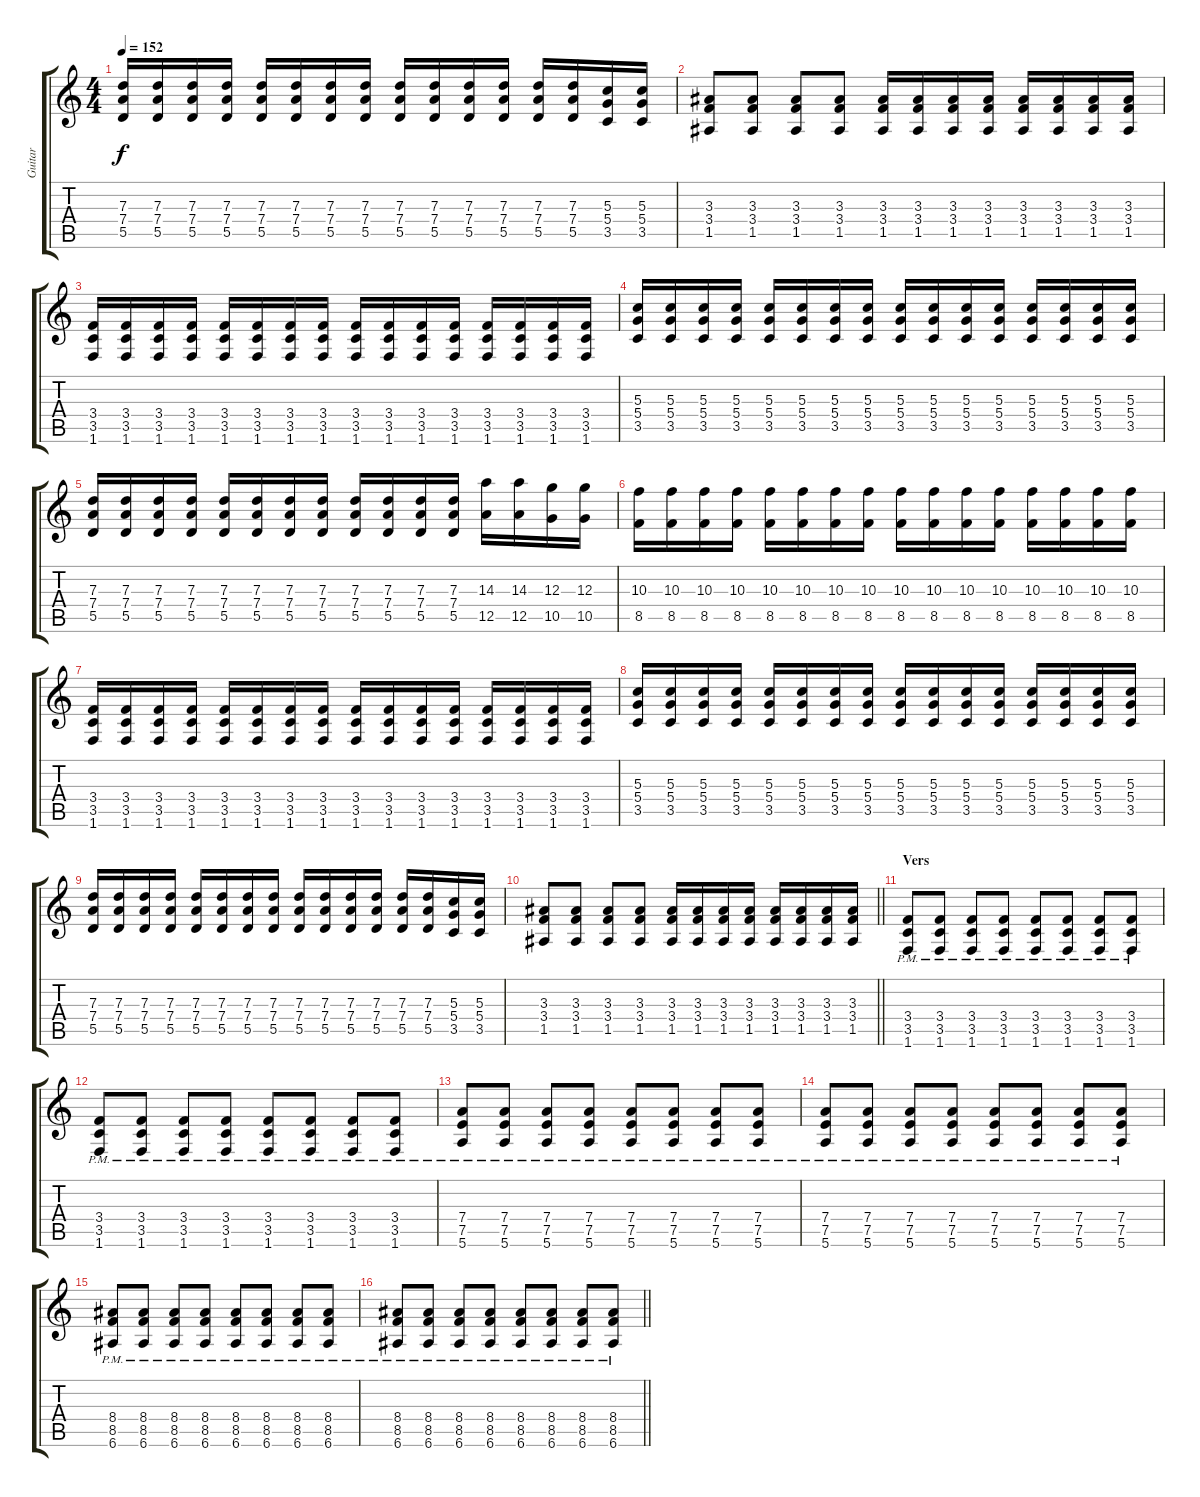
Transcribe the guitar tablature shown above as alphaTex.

\track ("Guitar" "Guitar") {instrument distortionguitar}
\staff {score tabs}
\tuning (E4 B3 G3 D3 A2 E2) {hide}
\ts (4 4)
\tempo 152
\clef g2
\ks c
(7.3 7.4 5.5).16{dy f} (7.3 7.4 5.5).16 (7.3 7.4 5.5).16 (7.3 7.4 5.5).16 (7.3 7.4 5.5).16 (7.3 7.4 5.5).16 (7.3 7.4 5.5).16 (7.3 7.4 5.5).16 (7.3 7.4 5.5).16 (7.3 7.4 5.5).16 (7.3 7.4 5.5).16 (7.3 7.4 5.5).16 (7.3 7.4 5.5).16 (7.3 7.4 5.5).16 (5.3 5.4 3.5).16 (5.3 5.4 3.5).16 |
(3.3 3.4 1.5).8 (3.3 3.4 1.5).8 (3.3 3.4 1.5).8 (3.3 3.4 1.5).8 (3.3 3.4 1.5).16 (3.3 3.4 1.5).16 (3.3 3.4 1.5).16 (3.3 3.4 1.5).16 (3.3 3.4 1.5).16 (3.3 3.4 1.5).16 (3.3 3.4 1.5).16 (3.3 3.4 1.5).16 |
(3.4 3.5 1.6).16 (3.4 3.5 1.6).16 (3.4 3.5 1.6).16 (3.4 3.5 1.6).16 (3.4 3.5 1.6).16 (3.4 3.5 1.6).16 (3.4 3.5 1.6).16 (3.4 3.5 1.6).16 (3.4 3.5 1.6).16 (3.4 3.5 1.6).16 (3.4 3.5 1.6).16 (3.4 3.5 1.6).16 (3.4 3.5 1.6).16 (3.4 3.5 1.6).16 (3.4 3.5 1.6).16 (3.4 3.5 1.6).16 |
(5.3 5.4 3.5).16 (5.3 5.4 3.5).16 (5.3 5.4 3.5).16 (5.3 5.4 3.5).16 (5.3 5.4 3.5).16 (5.3 5.4 3.5).16 (5.3 5.4 3.5).16 (5.3 5.4 3.5).16 (5.3 5.4 3.5).16 (5.3 5.4 3.5).16 (5.3 5.4 3.5).16 (5.3 5.4 3.5).16 (5.3 5.4 3.5).16 (5.3 5.4 3.5).16 (5.3 5.4 3.5).16 (5.3 5.4 3.5).16 |
(7.3 7.4 5.5).16 (7.3 7.4 5.5).16 (7.3 7.4 5.5).16 (7.3 7.4 5.5).16 (7.3 7.4 5.5).16 (7.3 7.4 5.5).16 (7.3 7.4 5.5).16 (7.3 7.4 5.5).16 (7.3 7.4 5.5).16 (7.3 7.4 5.5).16 (7.3 7.4 5.5).16 (7.3 7.4 5.5).16 (14.3 12.5).16 (14.3 12.5).16 (12.3 10.5).16 (12.3 10.5).16 |
(10.3 8.5).16 (10.3 8.5).16 (10.3 8.5).16 (10.3 8.5).16 (10.3 8.5).16 (10.3 8.5).16 (10.3 8.5).16 (10.3 8.5).16 (10.3 8.5).16 (10.3 8.5).16 (10.3 8.5).16 (10.3 8.5).16 (10.3 8.5).16 (10.3 8.5).16 (10.3 8.5).16 (10.3 8.5).16 |
(3.4 3.5 1.6).16 (3.4 3.5 1.6).16 (3.4 3.5 1.6).16 (3.4 3.5 1.6).16 (3.4 3.5 1.6).16 (3.4 3.5 1.6).16 (3.4 3.5 1.6).16 (3.4 3.5 1.6).16 (3.4 3.5 1.6).16 (3.4 3.5 1.6).16 (3.4 3.5 1.6).16 (3.4 3.5 1.6).16 (3.4 3.5 1.6).16 (3.4 3.5 1.6).16 (3.4 3.5 1.6).16 (3.4 3.5 1.6).16 |
(5.3 5.4 3.5).16 (5.3 5.4 3.5).16 (5.3 5.4 3.5).16 (5.3 5.4 3.5).16 (5.3 5.4 3.5).16 (5.3 5.4 3.5).16 (5.3 5.4 3.5).16 (5.3 5.4 3.5).16 (5.3 5.4 3.5).16 (5.3 5.4 3.5).16 (5.3 5.4 3.5).16 (5.3 5.4 3.5).16 (5.3 5.4 3.5).16 (5.3 5.4 3.5).16 (5.3 5.4 3.5).16 (5.3 5.4 3.5).16 |
(7.3 7.4 5.5).16 (7.3 7.4 5.5).16 (7.3 7.4 5.5).16 (7.3 7.4 5.5).16 (7.3 7.4 5.5).16 (7.3 7.4 5.5).16 (7.3 7.4 5.5).16 (7.3 7.4 5.5).16 (7.3 7.4 5.5).16 (7.3 7.4 5.5).16 (7.3 7.4 5.5).16 (7.3 7.4 5.5).16 (7.3 7.4 5.5).16 (7.3 7.4 5.5).16 (5.3 5.4 3.5).16 (5.3 5.4 3.5).16 |
\barLineRight lightlight
(3.3 3.4 1.5).8 (3.3 3.4 1.5).8 (3.3 3.4 1.5).8 (3.3 3.4 1.5).8 (3.3 3.4 1.5).16 (3.3 3.4 1.5).16 (3.3 3.4 1.5).16 (3.3 3.4 1.5).16 (3.3 3.4 1.5).16 (3.3 3.4 1.5).16 (3.3 3.4 1.5).16 (3.3 3.4 1.5).16 |
\section ("" "Vers")
(3.4{pm} 3.5{pm} 1.6{pm}).8 (3.4{pm} 3.5{pm} 1.6{pm}).8 (3.4{pm} 3.5{pm} 1.6{pm}).8 (3.4{pm} 3.5{pm} 1.6{pm}).8 (3.4{pm} 3.5{pm} 1.6{pm}).8 (3.4{pm} 3.5{pm} 1.6{pm}).8 (3.4{pm} 3.5{pm} 1.6{pm}).8 (3.4{pm} 3.5{pm} 1.6{pm}).8 |
(3.4{pm} 3.5{pm} 1.6{pm}).8 (3.4{pm} 3.5{pm} 1.6{pm}).8 (3.4{pm} 3.5{pm} 1.6{pm}).8 (3.4{pm} 3.5{pm} 1.6{pm}).8 (3.4{pm} 3.5{pm} 1.6{pm}).8 (3.4{pm} 3.5{pm} 1.6{pm}).8 (3.4{pm} 3.5{pm} 1.6{pm}).8 (3.4{pm} 3.5{pm} 1.6{pm}).8 |
(7.4{pm} 7.5{pm} 5.6{pm}).8 (7.4{pm} 7.5{pm} 5.6{pm}).8 (7.4{pm} 7.5{pm} 5.6{pm}).8 (7.4{pm} 7.5{pm} 5.6{pm}).8 (7.4{pm} 7.5{pm} 5.6{pm}).8 (7.4{pm} 7.5{pm} 5.6{pm}).8 (7.4{pm} 7.5{pm} 5.6{pm}).8 (7.4{pm} 7.5{pm} 5.6{pm}).8 |
(7.4{pm} 7.5{pm} 5.6{pm}).8 (7.4{pm} 7.5{pm} 5.6{pm}).8 (7.4{pm} 7.5{pm} 5.6{pm}).8 (7.4{pm} 7.5{pm} 5.6{pm}).8 (7.4{pm} 7.5{pm} 5.6{pm}).8 (7.4{pm} 7.5{pm} 5.6{pm}).8 (7.4{pm} 7.5{pm} 5.6{pm}).8 (7.4{pm} 7.5{pm} 5.6{pm}).8 |
(8.4{pm} 8.5{pm} 6.6{pm}).8 (8.4{pm} 8.5{pm} 6.6{pm}).8 (8.4{pm} 8.5{pm} 6.6{pm}).8 (8.4{pm} 8.5{pm} 6.6{pm}).8 (8.4{pm} 8.5{pm} 6.6{pm}).8 (8.4{pm} 8.5{pm} 6.6{pm}).8 (8.4{pm} 8.5{pm} 6.6{pm}).8 (8.4{pm} 8.5{pm} 6.6{pm}).8 |
\barLineRight lightlight
(8.4{pm} 8.5{pm} 6.6{pm}).8 (8.4{pm} 8.5{pm} 6.6{pm}).8 (8.4{pm} 8.5{pm} 6.6{pm}).8 (8.4{pm} 8.5{pm} 6.6{pm}).8 (8.4{pm} 8.5{pm} 6.6{pm}).8 (8.4{pm} 8.5{pm} 6.6{pm}).8 (8.4{pm} 8.5{pm} 6.6{pm}).8 (8.4{pm} 8.5{pm} 6.6{pm}).8
